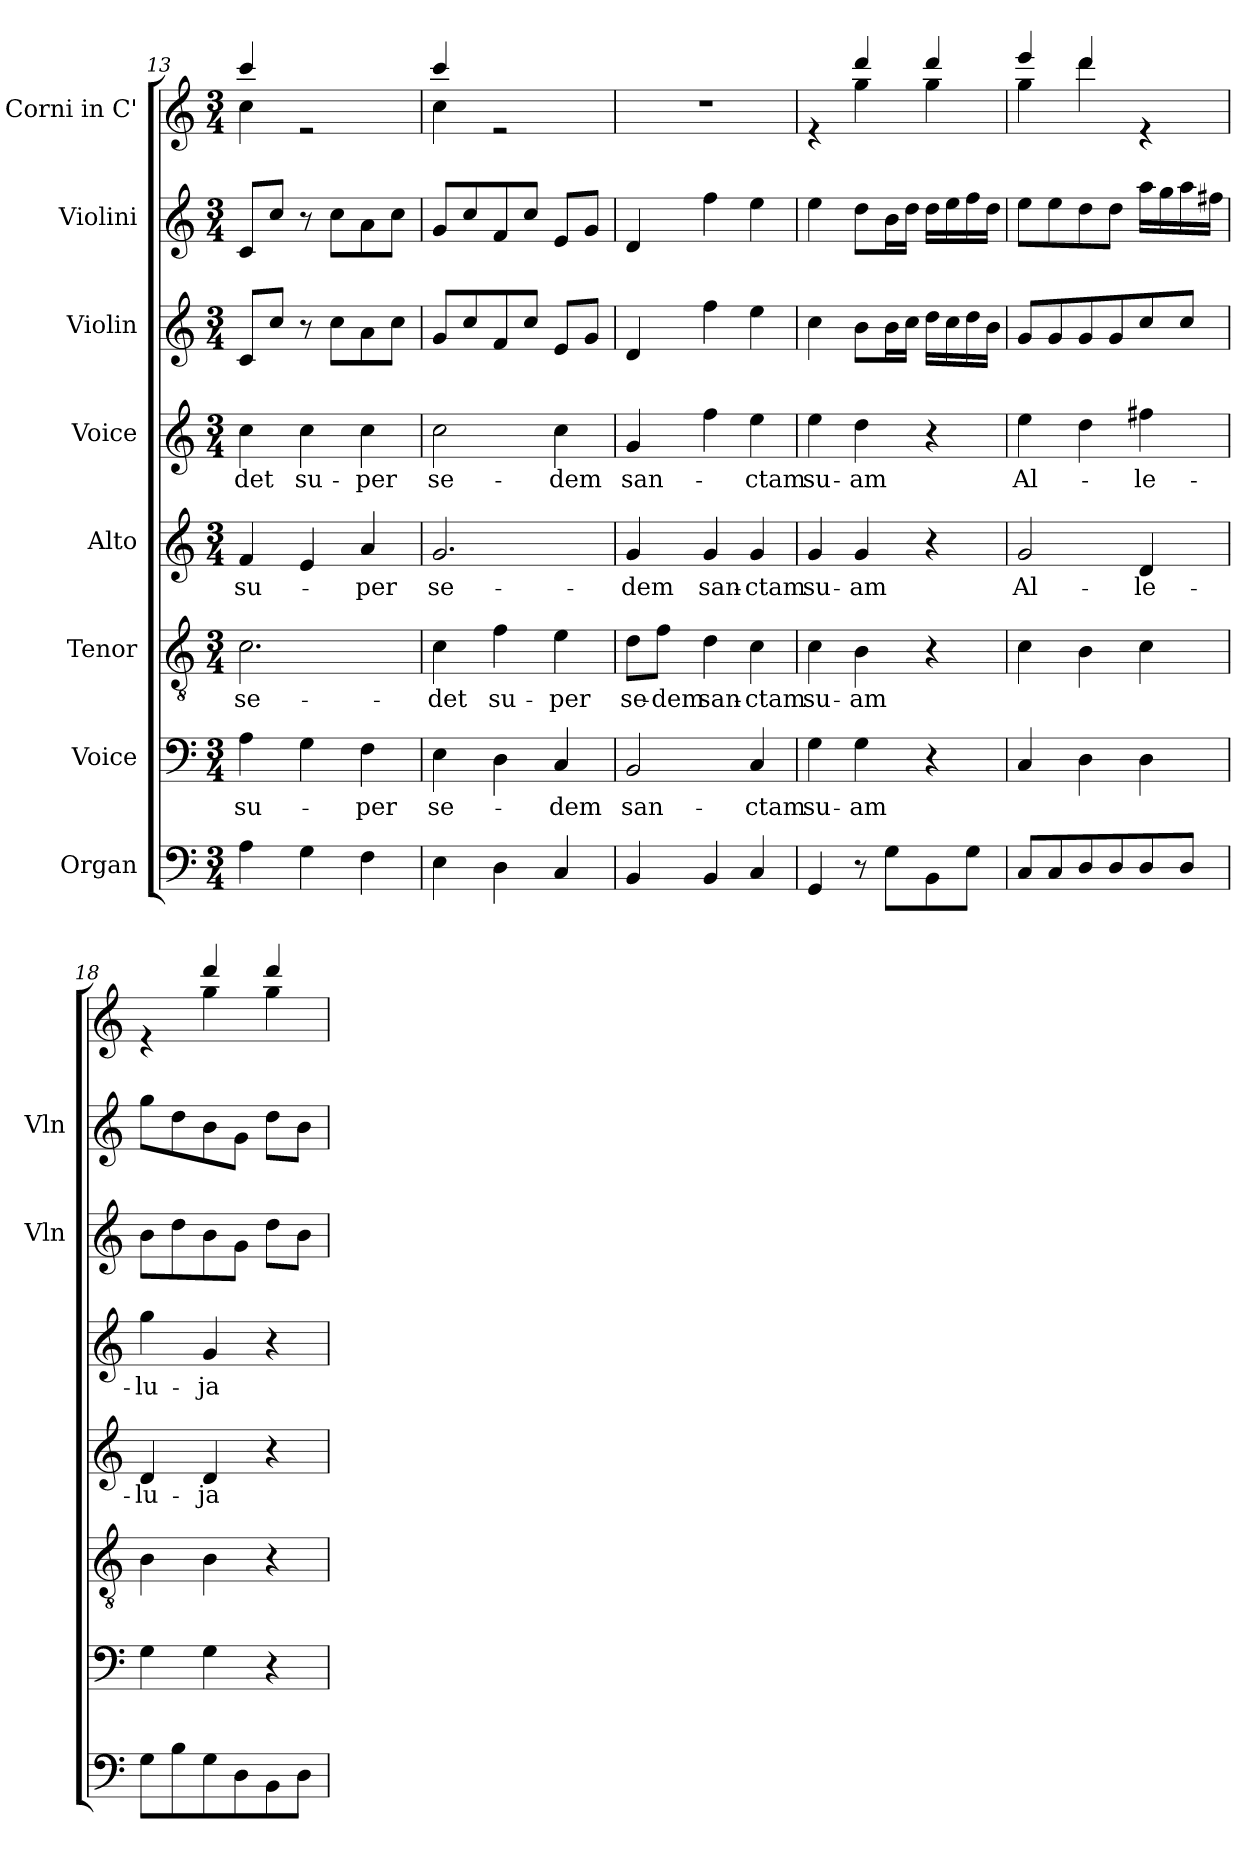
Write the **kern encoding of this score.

**kern	**kern	**text	**kern	**text	**kern	**text	**kern	**text	**kern	**kern	**kern
*part8	*part7	*part7	*part6	*part6	*part5	*part5	*part4	*part4	*part3	*part2	*part1
*staff8	*staff7	*staff7	*staff6	*staff6	*staff5	*staff5	*staff4	*staff4	*staff3	*staff2	*staff1
*I"Organ	*I"Voice	*	*I"Tenor	*	*I"Alto	*	*I"Voice	*	*I"Violin	*I"Violini	*I"Corni in C'
*	*	*	*	*	*	*	*	*	*I'Vln	*I'Vln	*
*clefF4	*clefF4	*	*clefGv2	*	*clefG2	*	*clefG2	*	*clefG2	*clefG2	*clefG2
*	*	*	*	*	*	*	*	*	*	*	*ITrd7c12
*k[]	*k[]	*	*k[]	*	*k[]	*	*k[]	*	*k[]	*k[]	*k[]
*M3/4	*M3/4	*	*M3/4	*	*M3/4	*	*M3/4	*	*M3/4	*M3/4	*M3/4
=13	=13	=13	=13	=13	=13	=13	=13	=13	=13	=13	=13
!	!	!LO:LY:b	!	!LO:LY:b	!	!LO:LY:b	!	!LO:LY:b	!	!	!
*	*	*	*	*	*	*	*	*	*	*	*^
4A\	4A\	su-	2.c\	se-	4f/	su-	4cc\	-det	8c/L	8c/L	4cc/	4c\
.	.	.	.	.	.	.	.	.	8cc/J	8cc/J	.	.
!	!	!	!	!	!	!	!	!LO:LY:b	!	!	!	!
4G\	4G\	.	.	.	4e/	.	4cc\	su-	8r	8r	2re	2ryy
.	.	.	.	.	.	.	.	.	8cc\L	8cc\L	.	.
!	!	!LO:LY:b	!	!	!	!LO:LY:b	!	!LO:LY:b	!	!	!	!
4F\	4F\	-per	.	.	4a/	-per	4cc\	-per	8a\	8a\	.	.
.	.	.	.	.	.	.	.	.	8cc\J	8cc\J	.	.
=14	=14	=14	=14	=14	=14	=14	=14	=14	=14	=14	=14	=14
!	!	!LO:LY:b	!	!LO:LY:b	!	!LO:LY:b	!	!LO:LY:b	!	!	!	!
4E\	4E\	se-	4c\	-det	2.g/	se-	2cc\	se-	8g/L	8g/L	4cc/	4c\
.	.	.	.	.	.	.	.	.	8cc/	8cc/	.	.
!	!	!	!	!LO:LY:b	!	!	!	!	!	!	!	!
4D\	4D\	.	4f\	su-	.	.	.	.	8f/	8f/	2re	2ryy
.	.	.	.	.	.	.	.	.	8cc/J	8cc/J	.	.
!	!	!LO:LY:b	!	!LO:LY:b	!	!	!	!LO:LY:b	!	!	!	!
4C/	4C/	-dem	4e\	-per	.	.	4cc\	-dem	8e/L	8e/L	.	.
.	.	.	.	.	.	.	.	.	8g/J	8g/J	.	.
*	*	*	*	*	*	*	*	*	*	*	*v	*v
!!LO:PB:g=z
=15	=15	=15	=15	=15	=15	=15	=15	=15	=15	=15	=15
!	!	!LO:LY:b	!	!LO:LY:b	!	!LO:LY:b	!	!LO:LY:b	!	!	!
4BB/	2BB/	san-	8d\L	se-	4g/	-dem	4g/	san-	4d/	4d/	2.r
!	!	!	!	!LO:LY:b	!	!	!	!	!	!	!
.	.	.	8f\J	-dem	.	.	.	.	.	.	.
!	!	!	!	!LO:LY:b	!	!LO:LY:b	!	!	!	!	!
4BB/	.	.	4d\	san-	4g/	san-	4ff\	.	4ff\	4ff\	.
!	!	!LO:LY:b	!	!LO:LY:b	!	!LO:LY:b	!	!LO:LY:b	!	!	!
4C/	4C/	-ctam	4c\	-ctam	4g/	-ctam	4ee\	-ctam	4ee\	4ee\	.
=16	=16	=16	=16	=16	=16	=16	=16	=16	=16	=16	=16
!	!	!LO:LY:b	!	!LO:LY:b	!	!LO:LY:b	!	!LO:LY:b	!	!	!
*	*	*	*	*	*	*	*	*	*	*	*^
4GG/	4G\	su-	4c\	su-	4g/	su-	4ee\	su-	4cc\	4ee\	4re	4ryy
!	!	!LO:LY:b	!	!LO:LY:b	!	!LO:LY:b	!	!LO:LY:b	!	!	!	!
8r	4G\	-am	4B\	-am	4g/	-am	4dd\	-am	8b\L	8dd\L	4dd/	4g\
8G\L	.	.	.	.	.	.	.	.	16b\L	16b\L	.	.
.	.	.	.	.	.	.	.	.	16cc\JJ	16dd\JJ	.	.
8BB\	4r	.	4r	.	4r	.	4r	.	16dd\LL	16dd\LL	4dd/	4g\
.	.	.	.	.	.	.	.	.	16cc\	16ee\	.	.
8G\J	.	.	.	.	.	.	.	.	16dd\	16ff\	.	.
.	.	.	.	.	.	.	.	.	16b\JJ	16dd\JJ	.	.
=17	=17	=17	=17	=17	=17	=17	=17	=17	=17	=17	=17	=17
!	!	!	!	!	!	!LO:LY:b	!	!LO:LY:b	!	!	!	!
8C/L	4C/	.	4c\	.	2g/	Al-	4ee\	Al-	8g/L	8ee\L	4ee/	4g\
8C/	.	.	.	.	.	.	.	.	8g/	8ee\	.	.
8D/	4D\	.	4B\	.	.	.	4dd\	.	8g/	8dd\	4dd/	4dd\
8D/	.	.	.	.	.	.	.	.	8g/	8dd\J	.	.
!	!	!	!	!	!	!LO:LY:b	!	!LO:LY:b	!	!	!	!
8D/	4D\	.	4c\	.	4d/	-le-	4ff#X\	-le-	8cc/	16aa\LL	4re	4ryy
.	.	.	.	.	.	.	.	.	.	16gg\	.	.
8D/J	.	.	.	.	.	.	.	.	8cc/J	16aa\	.	.
.	.	.	.	.	.	.	.	.	.	16ff#X\JJ	.	.
=18	=18	=18	=18	=18	=18	=18	=18	=18	=18	=18	=18	=18
!	!	!	!	!	!	!LO:LY:b	!	!LO:LY:b	!	!	!	!
8G\L	4G\	.	4B\	.	4d/	-lu-	4gg\	-lu-	8b\L	8gg\L	4re	4ryy
8B\	.	.	.	.	.	.	.	.	8dd\	8dd\	.	.
!	!	!	!	!	!	!LO:LY:b	!	!LO:LY:b	!	!	!	!
8G\	4G\	.	4B\	.	4d/	-ja	4g/	-ja	8b\	8b\	4dd/	4g\
8D\	.	.	.	.	.	.	.	.	8g\J	8g\J	.	.
8BB\	4r	.	4r	.	4r	.	4r	.	8dd\L	8dd\L	4dd/	4g\
8D\J	.	.	.	.	.	.	.	.	8b\J	8b\J	.	.
*	*	*	*	*	*	*	*	*	*	*	*v	*v
=	=	=	=	=	=	=	=	=	=	=	=
*-	*-	*-	*-	*-	*-	*-	*-	*-	*-	*-	*-
